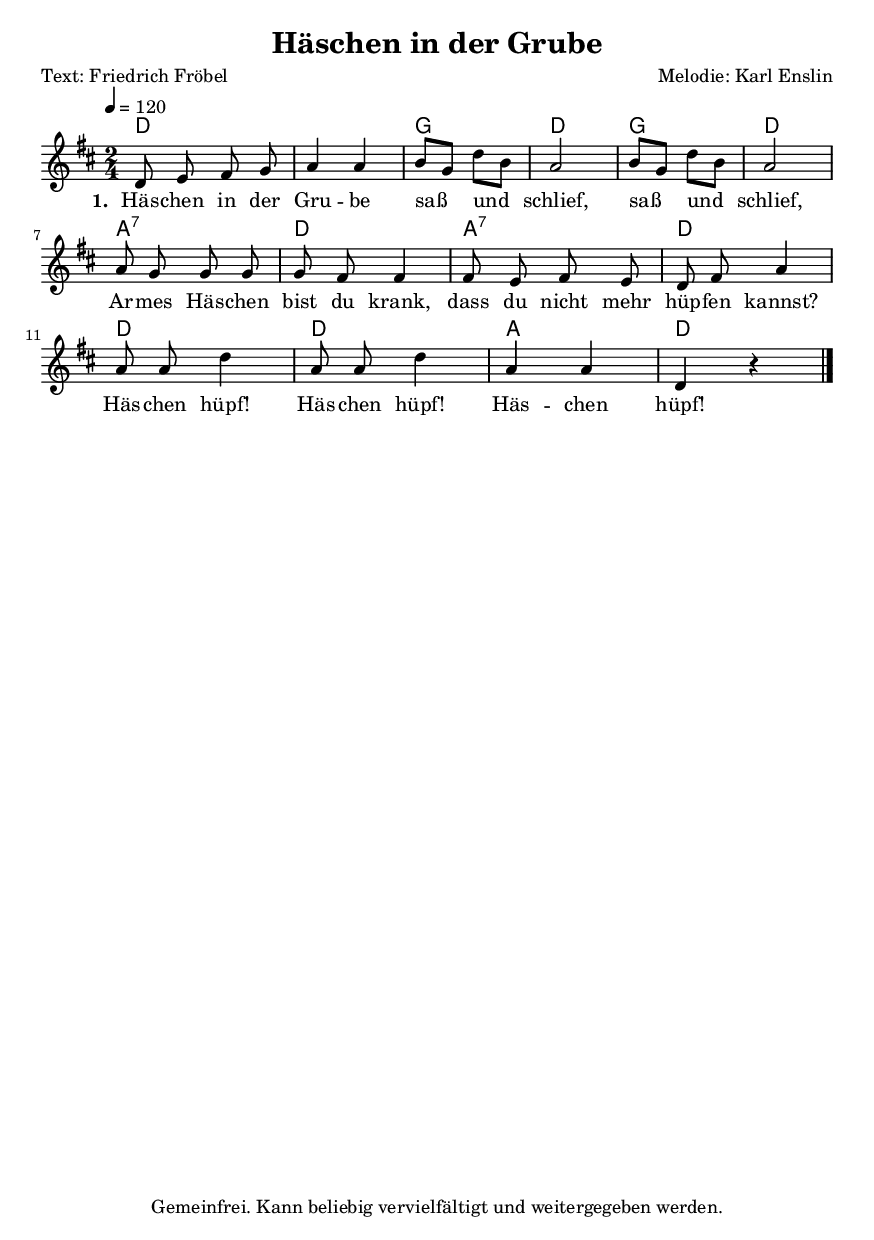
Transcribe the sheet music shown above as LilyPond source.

% ****************************************************************
% *** Created on Thu Feb 03 22:24:02 CET 2011 by Wolfgang Pilz ***
% ****************************************************************
%
% geringfügige Änderungen von Hauke Rehr

% *** Vorspann                                                 ***
\version "2.12.3"
\include "deutsch.ly"
\include "default.ly"

#(set-global-staff-size 16)

\header {
  title = "Häschen in der Grube"
  composer = "Melodie: Karl Enslin"
  poet = "Text: Friedrich Fröbel"
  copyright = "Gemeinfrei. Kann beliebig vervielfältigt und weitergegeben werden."
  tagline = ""
id="27869067814682d94126fc91226fed3a6cf63a1d"
}


% ****************************************************************
% *** Text und Melodie                                         ***
% ****************************************************************

haeschenVerse = \lyricmode {
  \set stanza = #"1. "
  Häs -- chen in der Gru -- be
  saß und schlief, saß und schlief,
  Ar -- mes Häs -- chen bist du krank,
  dass du nicht mehr hüp -- fen kannst?
  Häs -- chen hüpf! Häs -- chen hüpf!
  Häs -- chen hüpf!
}

haeschenVersewdh = \lyricmode {
  _ _ _ _ _ _ saß und schlief.
}

haeschenVoice = \new Staff {
  \time 2/4

  \key d \major
  \tempo 4 = 120
  \clef treble
  \relative c' {
    \context Voice = "haeschenMelody" {
      \dynamicUp
      \autoBeamOff
      % Type notes here
      % 	\partial 4
      d8 e fis g a4 a4
      h8[ g8] d'8[ h8] a2
      h8[ g8] d'8[ h8] a2    \break
      a8 g8 g8 g8 g8 fis8 fis4
      fis8 e8 fis8 e8 d8 fis8 a4 \break
      a8 a8 d4 a8 a8 d4
      a4 a4 d,4 r4
    }
    \bar "|."
  }
}

haeschenHarmonies = \chordmode {
  \germanChords
  d1  g2 d2 g2 d2
  a2:7 d a:7
  d2 d2 d2 a2 d
}

% ****************************************************************
% *** Generierung                                              ***
% ****************************************************************

\score {
  <<
    \context ChordNames { \haeschenHarmonies }
    \haeschenVoice
    \context Lyrics = "lhaeschenMelody" \lyricmode {
      \lyricsto "haeschenMelody" \haeschenVerse
    }
  >>
  \layout {  indent = #0
  }
  \midi {
  }
}

 % some settings % vim: sw=2 et
